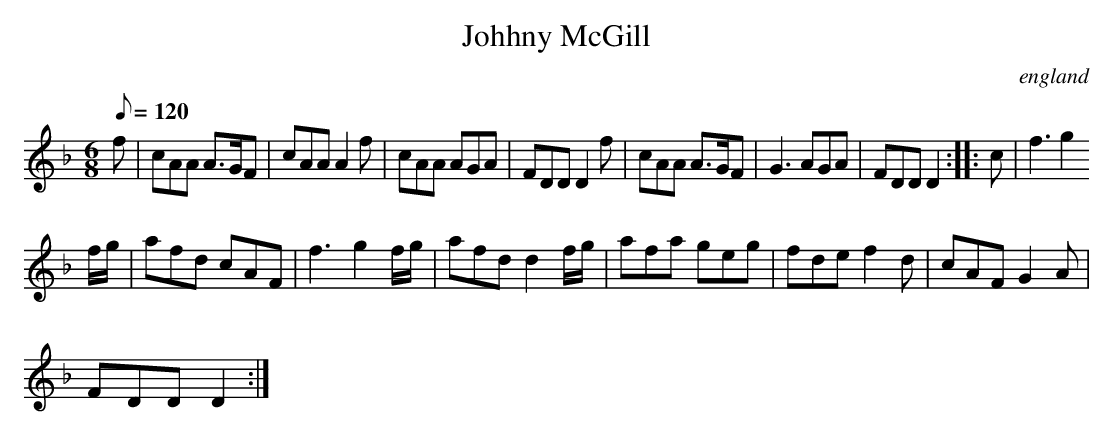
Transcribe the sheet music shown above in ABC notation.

X:1
T:Johhny McGill
O:england
M:6/8
L:1/8
Q:120
K:F
f|cAA A>GF| cAA A2 f|cAA AGA|FDD D2 f|cAA A>GF |G3 AGA| FDD D2::c| f3 g2
f/2g/2|afd cAF| f3 g2 f/2g/2| afd d2 f/2g/2| afa geg|fde f2 d|cAF G2 A|
FDD D2 :|
